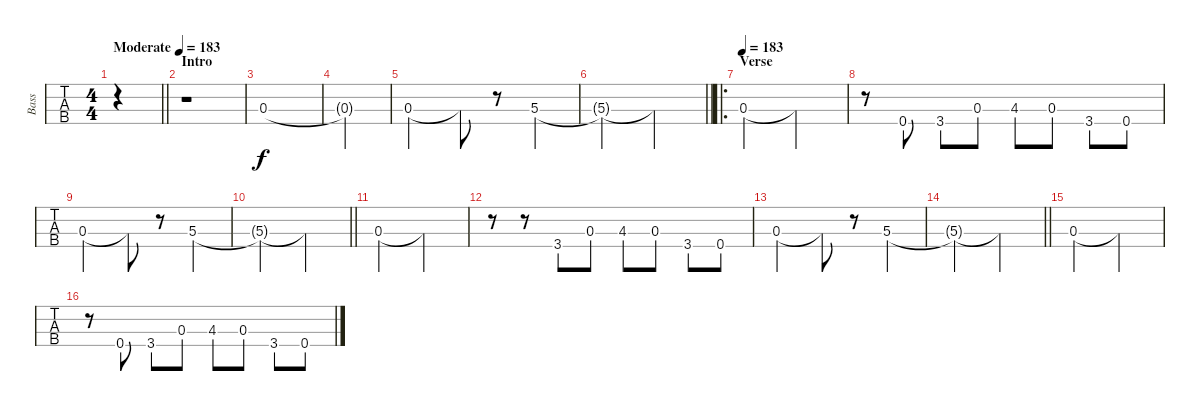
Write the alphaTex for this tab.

\track ("Bass" "Bass") {instrument electricbassfinger}
\staff {tabs}
\tuning (G2 D2 A1 E1) {hide}
\ts (4 4)
\tempo (183 "Moderate")
\clef f4
\barLineRight lightlight
\ks c
|
\section ("" "Intro")
r.1 |
0.3.1 |
0.3{t}.4 |
0.3.2 0.3{t}.8 r.8 5.3.4 |
\barLineRight lightlight
5.3{t}.2 5.3{t}.2 |
\ro
\section ("" "Verse")
\tempo 183
0.3.2 0.3{t}.2 |
r.8 0.4.8 3.4.8 0.3.8 4.3.8 0.3.8 3.4.8 0.4.8 |
0.3.2 0.3{t}.8 r.8 5.3.4 |
\barLineRight lightlight
5.3{t}.2 5.3{t}.2 |
0.3.2 0.3{t}.2 |
r.8 r.8 3.4.8 0.3.8 4.3.8 0.3.8 3.4.8 0.4.8 |
0.3.2 0.3{t}.8 r.8 5.3.4 |
\barLineRight lightlight
5.3{t}.2 5.3{t}.2 |
0.3.2 0.3{t}.2 |
r.8 0.4.8 3.4.8 0.3.8 4.3.8 0.3.8 3.4.8 0.4.8
